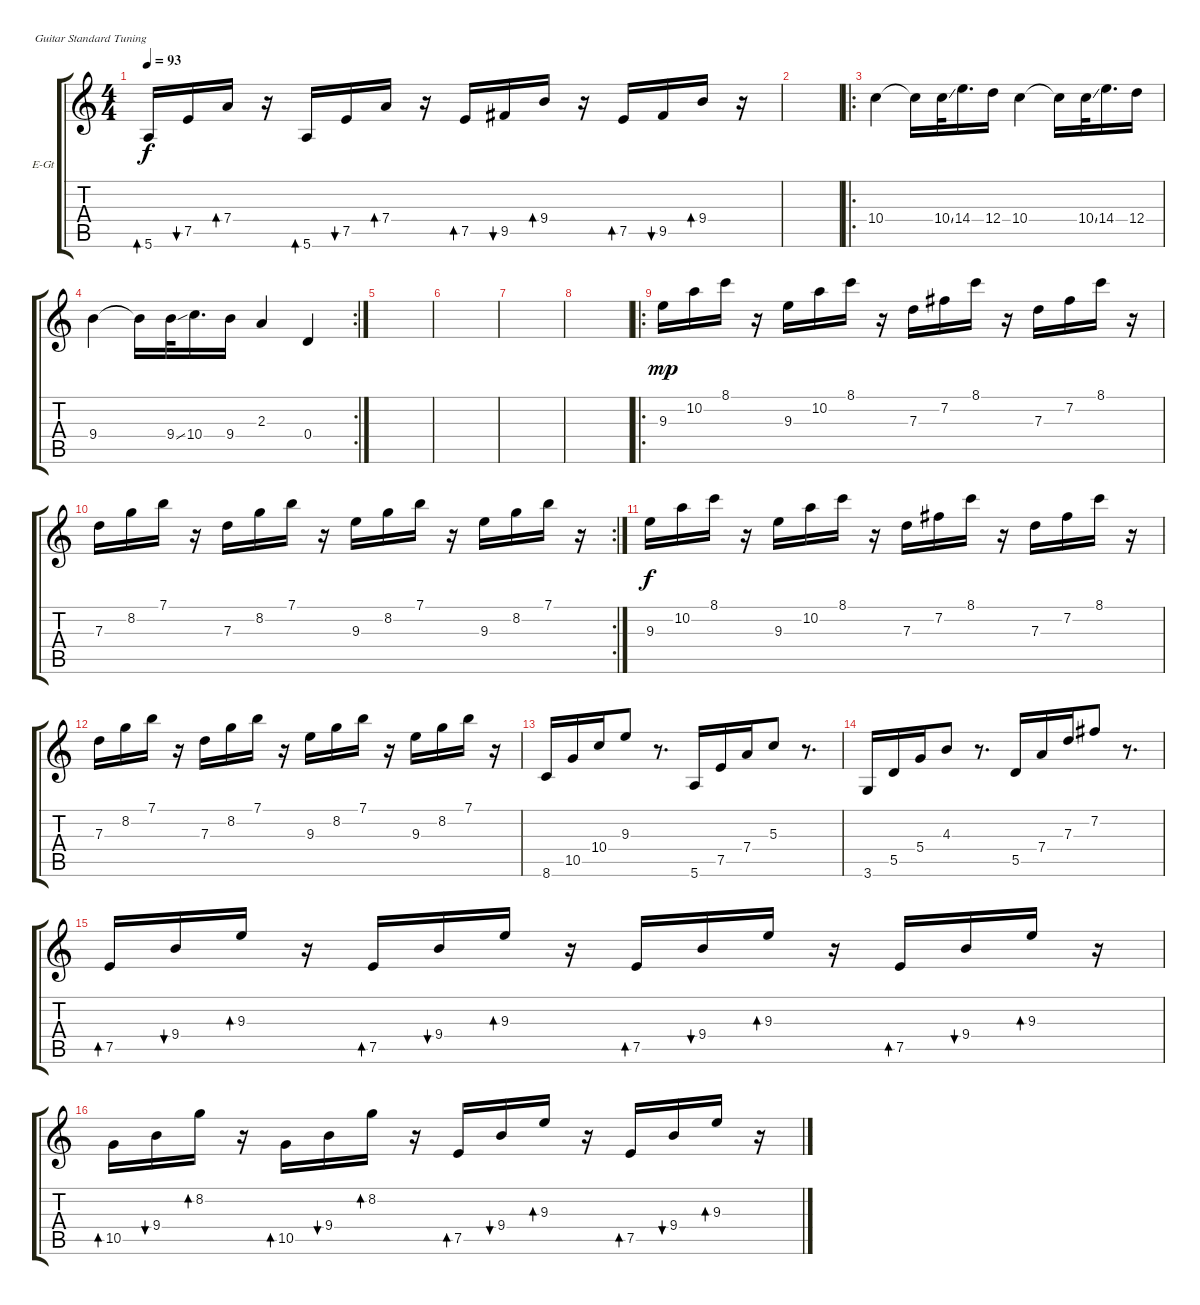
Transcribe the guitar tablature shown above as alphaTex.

\defaultSystemsLayout 4
\bracketExtendMode groupsimilarinstruments
\firstSystemTrackNameOrientation horizontal
\otherSystemsTrackNameOrientation horizontal
\track ("Electric Guitar" "E-Gt") {instrument electricguitarclean}
\staff {score tabs}
\tuning (E4 B3 G3 D3 A2 E2)
\ts (4 4)
\tempo 93
\clef g2
\ks c
5.6.16{bd 60 dy f} 7.5.16{bu 60} 7.4.16{bd 60} r.16 5.6.16{bd 60} 7.5.16{bu 60} 7.4.16{bd 60} r.16 7.5.16{bd 60} 9.5.16{bu 60} 9.4.16{bd 60} r.16 7.5.16{bd 60} 9.5.16{bu 60} 9.4.16{bd 60} r.16 |
|
\ro
10.4.4 10.4{t}.16 10.4{ss}.32 14.4.16{d} 12.4.16 10.4.4 10.4{t}.16 10.4{ss}.32 14.4.16{d} 12.4.16 |
\rc 2
9.4.4 9.4{t}.16 9.4{ss}.32 10.4.16{d} 9.4.16 2.3.4 0.4.4 |
|
|
|
|
\ro
9.3.16{dy mp} 10.2.16 8.1.16 r.16 9.3.16 10.2.16 8.1.16 r.16 7.3.16 7.2.16 8.1.16 r.16 7.3.16 7.2.16 8.1.16 r.16 |
\rc 2
7.3.16 8.2.16 7.1.16 r.16 7.3.16 8.2.16 7.1.16 r.16 9.3.16 8.2.16 7.1.16 r.16 9.3.16 8.2.16 7.1.16 r.16 |
9.3.16{dy f} 10.2.16 8.1.16 r.16 9.3.16 10.2.16 8.1.16 r.16 7.3.16 7.2.16 8.1.16 r.16 7.3.16 7.2.16 8.1.16 r.16 |
7.3.16 8.2.16 7.1.16 r.16 7.3.16 8.2.16 7.1.16 r.16 9.3.16 8.2.16 7.1.16 r.16 9.3.16 8.2.16 7.1.16 r.16 |
8.6.16 10.5.16 10.4.16 9.3.8 r.8{d} 5.6.16 7.5.16 7.4.16 5.3.8 r.8{d} |
3.6.16 5.5.16 5.4.16 4.3.8 r.8{d} 5.5.16 7.4.16 7.3.16 7.2.8 r.8{d} |
7.5.16{bd 60} 9.4.16{bu 60} 9.3.16{bd 60} r.16 7.5.16{bd 60} 9.4.16{bu 60} 9.3.16{bd 60} r.16 7.5.16{bd 60} 9.4.16{bu 60} 9.3.16{bd 60} r.16 7.5.16{bd 60} 9.4.16{bu 60} 9.3.16{bd 60} r.16 |
10.5.16{bd 60} 9.4.16{bu 60} 8.2.16{bd 60} r.16 10.5.16{bd 60} 9.4.16{bu 60} 8.2.16{bd 60} r.16 7.5.16{bd 60} 9.4.16{bu 60} 9.3.16{bd 60} r.16 7.5.16{bd 60} 9.4.16{bu 60} 9.3.16{bd 60} r.16
